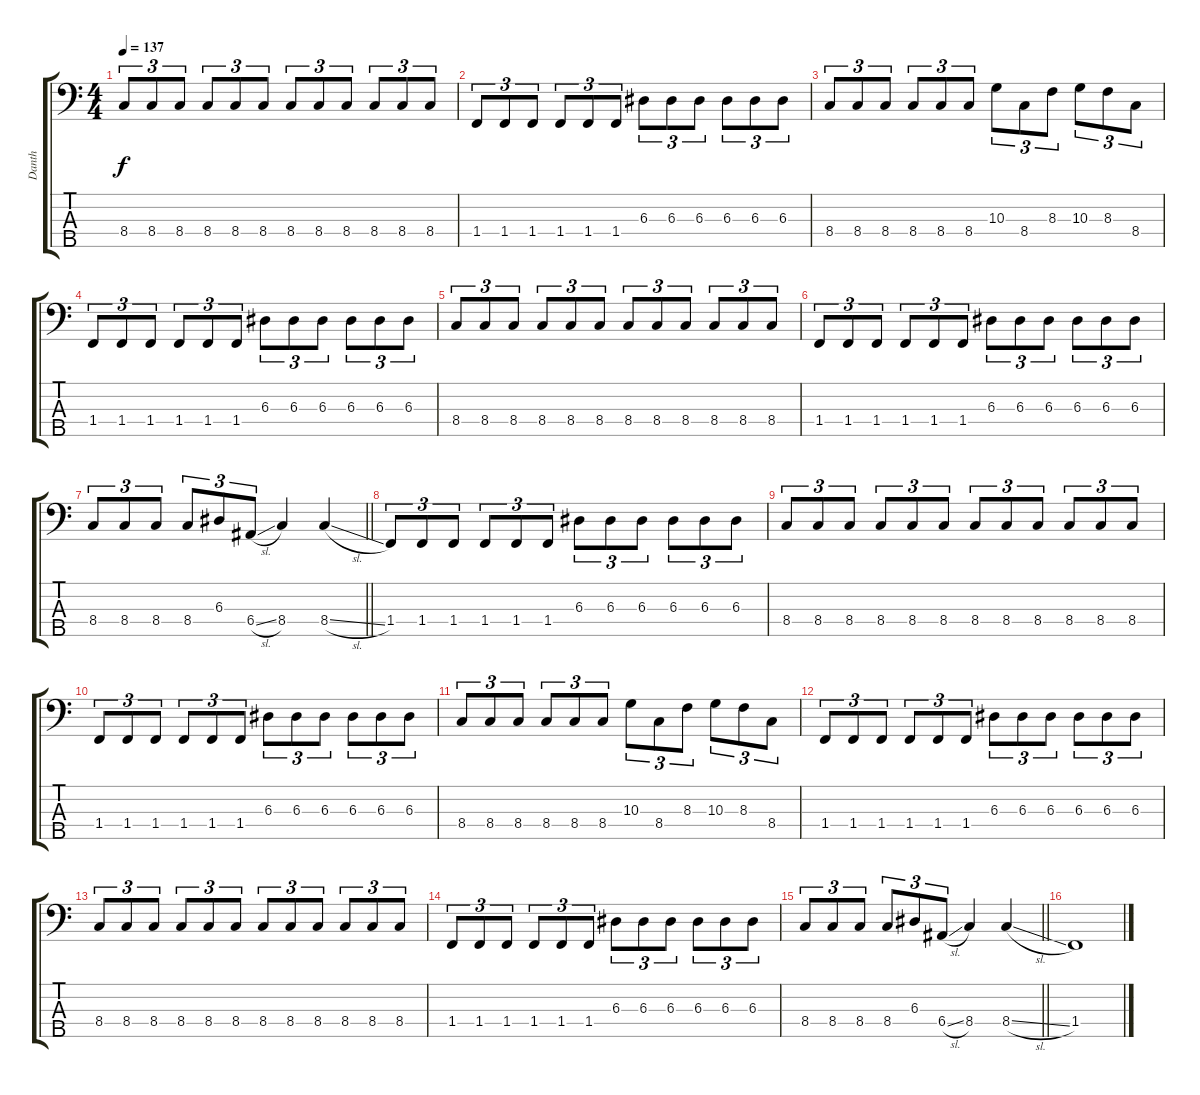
\track ("Danth" "Danth") {instrument electricbassfinger}
\staff {score tabs}
\tuning (G2 D2 A1 E1 B0) {hide}
\ts (4 4)
\tempo 137
\clef f4
\ks c
8.4.8{tu (3 2) dy f} 8.4.8{tu (3 2)} 8.4.8{tu (3 2)} 8.4.8{tu (3 2)} 8.4.8{tu (3 2)} 8.4.8{tu (3 2)} 8.4.8{tu (3 2)} 8.4.8{tu (3 2)} 8.4.8{tu (3 2)} 8.4.8{tu (3 2)} 8.4.8{tu (3 2)} 8.4.8{tu (3 2)} |
1.4.8{tu (3 2)} 1.4.8{tu (3 2)} 1.4.8{tu (3 2)} 1.4.8{tu (3 2)} 1.4.8{tu (3 2)} 1.4.8{tu (3 2)} 6.3.8{tu (3 2)} 6.3.8{tu (3 2)} 6.3.8{tu (3 2)} 6.3.8{tu (3 2)} 6.3.8{tu (3 2)} 6.3.8{tu (3 2)} |
8.4.8{tu (3 2)} 8.4.8{tu (3 2)} 8.4.8{tu (3 2)} 8.4.8{tu (3 2)} 8.4.8{tu (3 2)} 8.4.8{tu (3 2)} 10.3.8{tu (3 2)} 8.4.8{tu (3 2)} 8.3.8{tu (3 2)} 10.3.8{tu (3 2)} 8.3.8{tu (3 2)} 8.4.8{tu (3 2)} |
1.4.8{tu (3 2)} 1.4.8{tu (3 2)} 1.4.8{tu (3 2)} 1.4.8{tu (3 2)} 1.4.8{tu (3 2)} 1.4.8{tu (3 2)} 6.3.8{tu (3 2)} 6.3.8{tu (3 2)} 6.3.8{tu (3 2)} 6.3.8{tu (3 2)} 6.3.8{tu (3 2)} 6.3.8{tu (3 2)} |
8.4.8{tu (3 2)} 8.4.8{tu (3 2)} 8.4.8{tu (3 2)} 8.4.8{tu (3 2)} 8.4.8{tu (3 2)} 8.4.8{tu (3 2)} 8.4.8{tu (3 2)} 8.4.8{tu (3 2)} 8.4.8{tu (3 2)} 8.4.8{tu (3 2)} 8.4.8{tu (3 2)} 8.4.8{tu (3 2)} |
1.4.8{tu (3 2)} 1.4.8{tu (3 2)} 1.4.8{tu (3 2)} 1.4.8{tu (3 2)} 1.4.8{tu (3 2)} 1.4.8{tu (3 2)} 6.3.8{tu (3 2)} 6.3.8{tu (3 2)} 6.3.8{tu (3 2)} 6.3.8{tu (3 2)} 6.3.8{tu (3 2)} 6.3.8{tu (3 2)} |
\barLineRight lightlight
8.4.8{tu (3 2)} 8.4.8{tu (3 2)} 8.4.8{tu (3 2)} 8.4.8{tu (3 2)} 6.3.8{tu (3 2)} 6.4{sl}.8{tu (3 2)} 8.4.4 8.4{sl}.4 |
\section ("" "")
1.4.8{tu (3 2)} 1.4.8{tu (3 2)} 1.4.8{tu (3 2)} 1.4.8{tu (3 2)} 1.4.8{tu (3 2)} 1.4.8{tu (3 2)} 6.3.8{tu (3 2)} 6.3.8{tu (3 2)} 6.3.8{tu (3 2)} 6.3.8{tu (3 2)} 6.3.8{tu (3 2)} 6.3.8{tu (3 2)} |
8.4.8{tu (3 2)} 8.4.8{tu (3 2)} 8.4.8{tu (3 2)} 8.4.8{tu (3 2)} 8.4.8{tu (3 2)} 8.4.8{tu (3 2)} 8.4.8{tu (3 2)} 8.4.8{tu (3 2)} 8.4.8{tu (3 2)} 8.4.8{tu (3 2)} 8.4.8{tu (3 2)} 8.4.8{tu (3 2)} |
1.4.8{tu (3 2)} 1.4.8{tu (3 2)} 1.4.8{tu (3 2)} 1.4.8{tu (3 2)} 1.4.8{tu (3 2)} 1.4.8{tu (3 2)} 6.3.8{tu (3 2)} 6.3.8{tu (3 2)} 6.3.8{tu (3 2)} 6.3.8{tu (3 2)} 6.3.8{tu (3 2)} 6.3.8{tu (3 2)} |
8.4.8{tu (3 2)} 8.4.8{tu (3 2)} 8.4.8{tu (3 2)} 8.4.8{tu (3 2)} 8.4.8{tu (3 2)} 8.4.8{tu (3 2)} 10.3.8{tu (3 2)} 8.4.8{tu (3 2)} 8.3.8{tu (3 2)} 10.3.8{tu (3 2)} 8.3.8{tu (3 2)} 8.4.8{tu (3 2)} |
1.4.8{tu (3 2)} 1.4.8{tu (3 2)} 1.4.8{tu (3 2)} 1.4.8{tu (3 2)} 1.4.8{tu (3 2)} 1.4.8{tu (3 2)} 6.3.8{tu (3 2)} 6.3.8{tu (3 2)} 6.3.8{tu (3 2)} 6.3.8{tu (3 2)} 6.3.8{tu (3 2)} 6.3.8{tu (3 2)} |
8.4.8{tu (3 2)} 8.4.8{tu (3 2)} 8.4.8{tu (3 2)} 8.4.8{tu (3 2)} 8.4.8{tu (3 2)} 8.4.8{tu (3 2)} 8.4.8{tu (3 2)} 8.4.8{tu (3 2)} 8.4.8{tu (3 2)} 8.4.8{tu (3 2)} 8.4.8{tu (3 2)} 8.4.8{tu (3 2)} |
1.4.8{tu (3 2)} 1.4.8{tu (3 2)} 1.4.8{tu (3 2)} 1.4.8{tu (3 2)} 1.4.8{tu (3 2)} 1.4.8{tu (3 2)} 6.3.8{tu (3 2)} 6.3.8{tu (3 2)} 6.3.8{tu (3 2)} 6.3.8{tu (3 2)} 6.3.8{tu (3 2)} 6.3.8{tu (3 2)} |
\barLineRight lightlight
8.4.8{tu (3 2)} 8.4.8{tu (3 2)} 8.4.8{tu (3 2)} 8.4.8{tu (3 2)} 6.3.8{tu (3 2)} 6.4{sl}.8{tu (3 2)} 8.4.4 8.4{sl}.4 |
1.4.1
